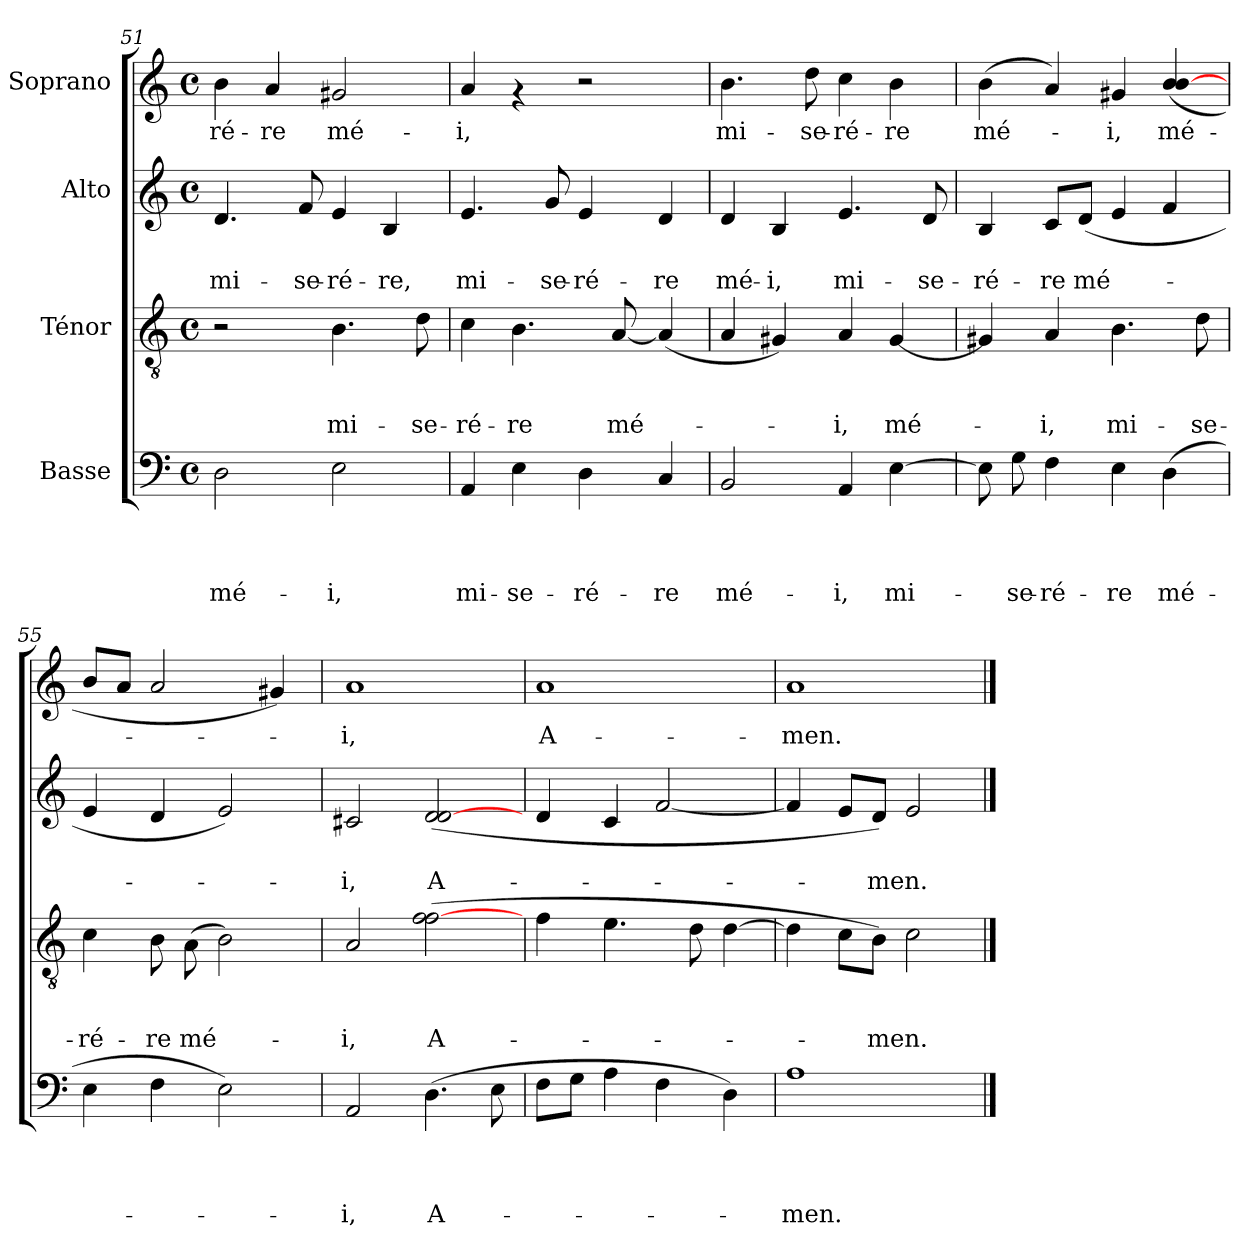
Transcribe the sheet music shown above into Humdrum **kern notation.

**kern	**text	**text	**text	**text	**kern	**text	**text	**text	**kern	**text	**text	**kern	**text
*part4	*part4	*part4	*part4	*part4	*part3	*part3	*part3	*part3	*part2	*part2	*part2	*part1	*part1
*staff4	*staff4	*staff4	*staff4	*staff4	*staff3	*staff3	*staff3	*staff3	*staff2	*staff2	*staff2	*staff1	*staff1
*I"Basse	*	*	*	*	*I"Ténor	*	*	*	*I"Alto	*	*	*I"Soprano	*
*clefF4	*	*	*	*	*clefGv2	*	*	*	*clefG2	*	*	*clefG2	*
*k[]	*	*	*	*	*k[]	*	*	*	*k[]	*	*	*k[]	*
*C:	*	*	*	*	*C:	*	*	*	*C:	*	*	*C:	*
*M4/4	*	*	*	*	*M4/4	*	*	*	*M4/4	*	*	*M4/4	*
*met(c)	*	*	*	*	*met(c)	*	*	*	*met(c)	*	*	*met(c)	*
=51	=51	=51	=51	=51	=51	=51	=51	=51	=51	=51	=51	=51	=51
!	!	!	!	!LO:LY:b	!	!	!	!	!	!	!LO:LY:b	!	!LO:LY:b
2D\	.	.	.	mé-	2r	.	.	.	4.d/	.	mi-	4b\	-ré-
!	!	!	!	!	!	!	!	!	!	!	!	!	!LO:LY:b
.	.	.	.	.	.	.	.	.	.	.	.	4a/	-re
!	!	!	!	!	!	!	!	!	!	!	!LO:LY:b	!	!
.	.	.	.	.	.	.	.	.	8f/	.	-se-	.	.
!	!	!	!	!LO:LY:b	!	!	!	!LO:LY:b	!	!	!LO:LY:b	!	!LO:LY:b
2E\	.	.	.	-i,	4.B\	.	.	mi-	4e/	.	-ré-	2g#X/	mé-
!	!	!	!	!	!	!	!	!	!	!	!LO:LY:b	!	!
.	.	.	.	.	.	.	.	.	4B/	.	-re,	.	.
!	!	!	!	!	!	!	!	!LO:LY:b	!	!	!	!	!
.	.	.	.	.	8d\	.	.	-se-	.	.	.	.	.
=52	=52	=52	=52	=52	=52	=52	=52	=52	=52	=52	=52	=52	=52
!	!	!	!	!LO:LY:b	!	!	!	!LO:LY:b	!	!	!LO:LY:b	!	!LO:LY:b
4AA/	.	.	.	mi-	4c\	.	.	-ré-	4.e/	.	mi-	4a/	-i,
!	!	!	!	!LO:LY:b	!	!	!	!LO:LY:b	!	!	!	!	!
4E\	.	.	.	-se-	4.B\	.	.	-re	.	.	.	4rf	.
!	!	!	!	!	!	!	!	!	!	!	!LO:LY:b	!	!
.	.	.	.	.	.	.	.	.	8g/	.	-se-	.	.
!	!	!	!	!LO:LY:b	!	!	!	!	!	!	!LO:LY:b	!	!
4D\	.	.	.	-ré-	.	.	.	.	4e/	.	-ré-	2r	.
!	!	!	!	!	!	!	!	!LO:LY:b	!	!	!	!	!
.	.	.	.	.	[<8A/	.	.	mé-	.	.	.	.	.
!	!	!	!	!LO:LY:b	!	!	!	!	!	!	!LO:LY:b	!	!
4C/	.	.	.	-re	(<4A/]	.	.	.	4d/	.	-re	.	.
!!LO:LB:g=z
=53	=53	=53	=53	=53	=53	=53	=53	=53	=53	=53	=53	=53	=53
!	!	!	!	!LO:LY:b	!	!	!	!	!	!	!LO:LY:b	!	!LO:LY:b
2BB/	.	.	.	mé-	4A/	.	.	.	4d/	.	mé-	4.b\	mi-
!	!	!	!	!	!	!	!	!	!	!	!LO:LY:b	!	!
.	.	.	.	.	4G#X/)	.	.	.	4B/	.	-i,	.	.
!	!	!	!	!	!	!	!	!	!	!	!	!	!LO:LY:b
.	.	.	.	.	.	.	.	.	.	.	.	8dd\	-se-
!	!	!	!	!LO:LY:b	!	!	!	!LO:LY:b	!	!	!LO:LY:b	!	!LO:LY:b
4AA/	.	.	.	-i,	4A/	.	.	-i,	4.e/	.	mi-	4cc\	-ré-
!	!	!	!	!LO:LY:b	!	!	!	!LO:LY:b	!	!	!	!	!LO:LY:b
[>4E\	.	.	.	mi-	[<4G#/	.	.	mé-	.	.	.	4b\	-re
!	!	!	!	!	!	!	!	!	!	!	!LO:LY:b	!	!
.	.	.	.	.	.	.	.	.	8d/	.	-se-	.	.
=54	=54	=54	=54	=54	=54	=54	=54	=54	=54	=54	=54	=54	=54
!	!	!	!	!	!	!	!	!	!	!	!LO:LY:b	!	!LO:LY:b
8E\]	.	.	.	.	4G#X/]	.	.	.	4B/	.	-ré-	(>4b\	mé-
!	!	!	!	!LO:LY:b	!	!	!	!	!	!	!	!	!
8G\	.	.	.	-se-	.	.	.	.	.	.	.	.	.
!	!	!	!	!LO:LY:b	!	!	!	!LO:LY:b	!	!	!LO:LY:b	!	!
4F\	.	.	.	-ré-	4A/	.	.	-i,	8c/L	.	-re	4a/)	.
!	!	!	!	!	!	!	!	!	!	!	!LO:LY:b	!	!
.	.	.	.	.	.	.	.	.	(<8d/J	.	mé-	.	.
!	!	!	!	!LO:LY:b	!	!	!	!LO:LY:b	!	!	!	!	!LO:LY:b
4E\	.	.	.	-re	4.B\	.	.	mi-	4e/	.	.	4g#X/	-i,
!	!	!	!	!LO:LY:b	!	!	!	!	!	!	!	!	!LO:LY:b
(>4D\	.	.	.	mé-	.	.	.	.	4f/	.	.	(<4b/ [<4b/	mé-
!	!	!	!	!	!	!	!	!LO:LY:b	!	!	!	!	!
.	.	.	.	.	8d\	.	.	-se-	.	.	.	.	.
=55	=55	=55	=55	=55	=55	=55	=55	=55	=55	=55	=55	=55	=55
!	!	!	!	!	!	!	!	!LO:LY:b	!	!	!	!	!
4E\	.	.	.	.	4c\	.	.	-ré-	4e/	.	.	8b/L	.
.	.	.	.	.	.	.	.	.	.	.	.	8a/J	.
!	!	!	!	!	!	!	!	!LO:LY:b	!	!	!	!	!
4F\	.	.	.	.	8B\	.	.	-re	4d/	.	.	2a/	.
!	!	!	!	!	!	!	!	!LO:LY:b	!	!	!	!	!
.	.	.	.	.	(>8A\	.	.	mé-	.	.	.	.	.
2E\)	.	.	.	.	2B\)	.	.	.	2e/)	.	.	.	.
.	.	.	.	.	.	.	.	.	.	.	.	4g#X/)	.
=56	=56	=56	=56	=56	=56	=56	=56	=56	=56	=56	=56	=56	=56
!	!	!	!	!LO:LY:b	!	!	!	!LO:LY:b	!	!	!LO:LY:b	!	!LO:LY:b
2AA/	.	.	.	-i,	2A/	.	.	-i,	2c#X/	.	-i,	1a	-i,
!	!	!	!	!LO:LY:b	!	!	!	!LO:LY:b	!	!	!LO:LY:b	!	!
(>4.D\	.	.	.	A-	(>2f\ [>2f\	.	.	A-	(<2d/ [<2d/	.	A-	.	.
8E\	.	.	.	.	.	.	.	.	.	.	.	.	.
=57	=57	=57	=57	=57	=57	=57	=57	=57	=57	=57	=57	=57	=57
!	!	!	!	!	!	!	!	!	!	!	!	!	!LO:LY:b
8F\L	.	.	.	.	4f\	.	.	.	4d/	.	.	1a	A-
8G\J	.	.	.	.	.	.	.	.	.	.	.	.	.
4A\	.	.	.	.	4.e\	.	.	.	4c/	.	.	.	.
4F\	.	.	.	.	.	.	.	.	[<2f/	.	.	.	.
.	.	.	.	.	8d\	.	.	.	.	.	.	.	.
4D\)	.	.	.	.	[>4d\	.	.	.	.	.	.	.	.
=58	=58	=58	=58	=58	=58	=58	=58	=58	=58	=58	=58	=58	=58
!	!	!	!	!LO:LY:b	!	!	!	!	!	!	!	!	!LO:LY:b
1A	.	.	.	-men.	4d\]	.	.	.	4f/]	.	.	1a	-men.
.	.	.	.	.	8c\L	.	.	.	8e/L	.	.	.	.
!	!	!	!	!	!	!	!	!LO:LY:b	!	!	!LO:LY:b	!	!
.	.	.	.	.	8B\J)	.	.	-men.	8d/J)	.	-men.	.	.
.	.	.	.	.	2c\	.	.	.	2e/	.	.	.	.
==	==	==	==	==	==	==	==	==	==	==	==	==	==
*-	*-	*-	*-	*-	*-	*-	*-	*-	*-	*-	*-	*-	*-
